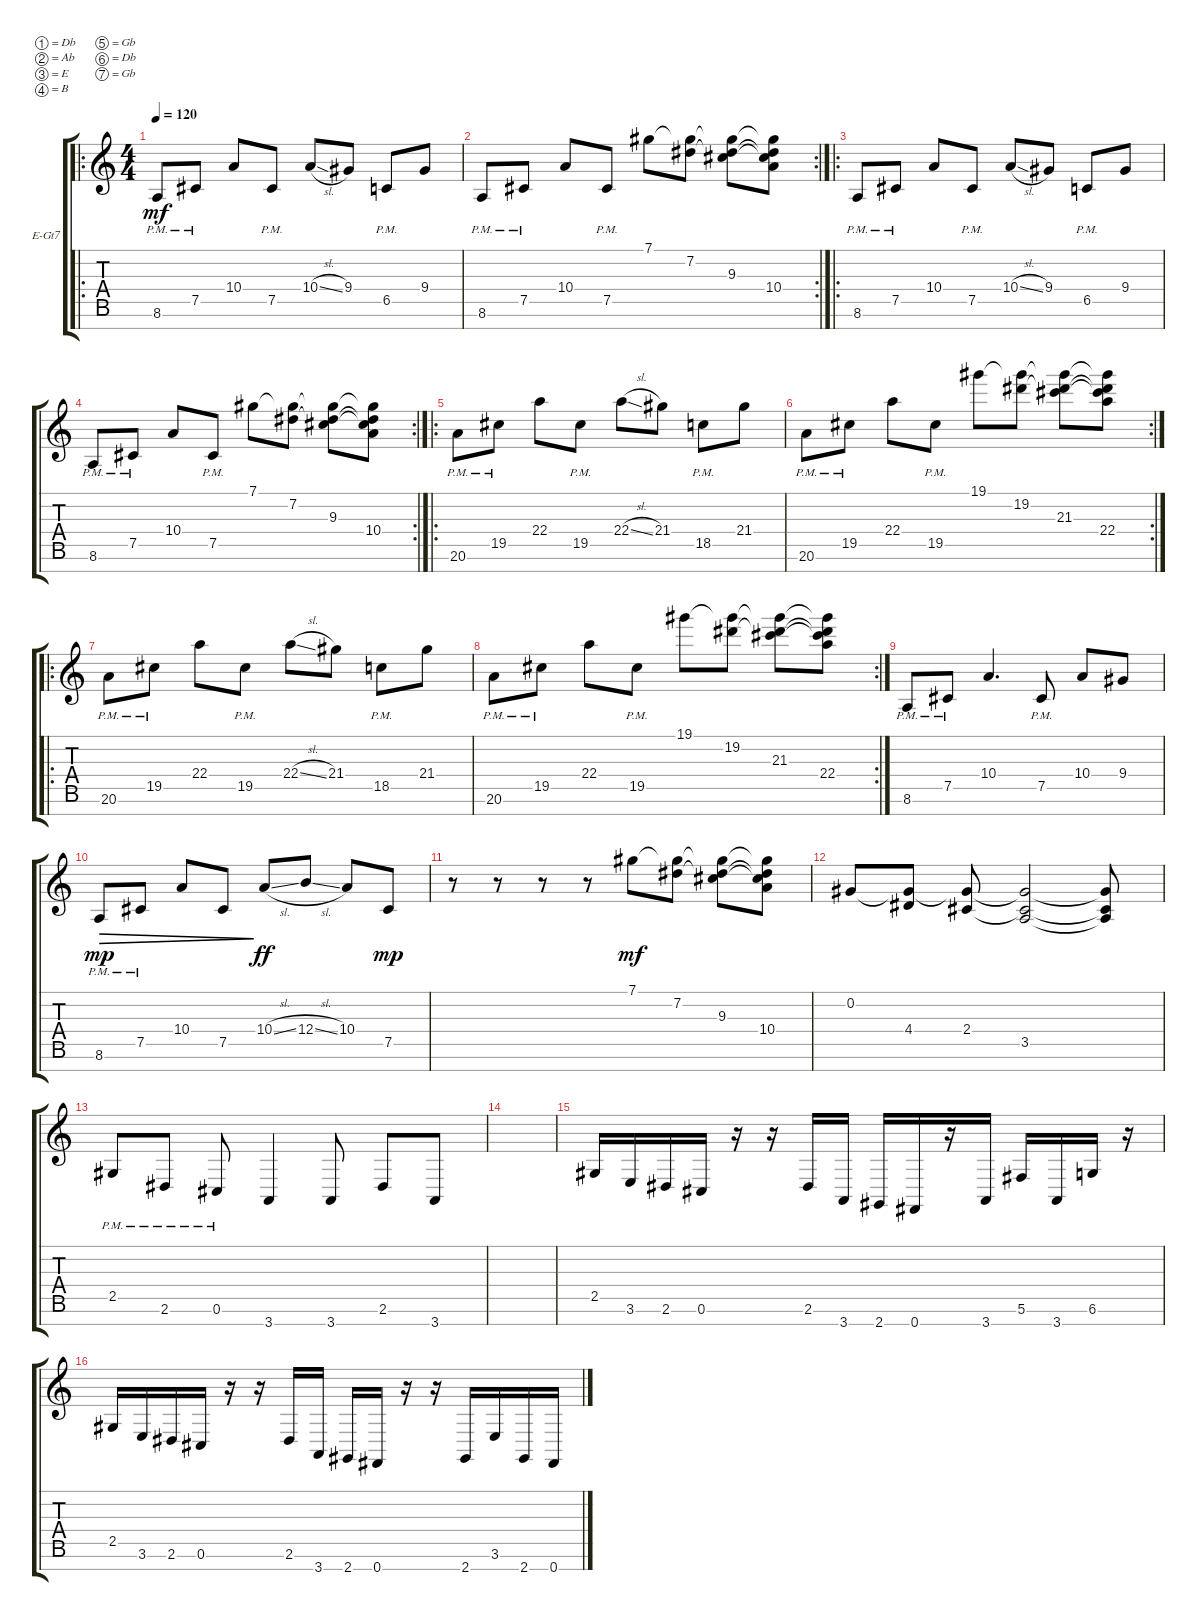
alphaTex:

\defaultSystemsLayout 4
\bracketExtendMode groupsimilarinstruments
\firstSystemTrackNameOrientation horizontal
\otherSystemsTrackNameOrientation horizontal
\track ("Electric Guitar" "E-Gt7") {instrument distortionguitar}
\staff {score tabs}
\tuning (Db4 Ab3 E3 B2 Gb2 Db2 Gb1)
\ro
\ts (4 4)
\tempo 120
\clef g2
\ks c
8.6{pm}.8{dy mf} 7.5{pm}.8 10.4.8 7.5{pm}.8 10.4{sl}.8 9.4.8 6.5{pm}.8 9.4.8 |
\rc 2
8.6{pm}.8 7.5{pm}.8 10.4.8 7.5{pm}.8 7.1.8 (7.2 7.1{t}).8 (9.3 7.1{t} 7.2{t}).8 (10.4 7.1{t} 7.2{t} 9.3{t}).8 |
\ro
8.6{pm}.8 7.5{pm}.8 10.4.8 7.5{pm}.8 10.4{sl}.8 9.4.8 6.5{pm}.8 9.4.8 |
\rc 2
8.6{pm}.8 7.5{pm}.8 10.4.8 7.5{pm}.8 7.1.8 (7.2 7.1{t}).8 (9.3 7.1{t} 7.2{t}).8 (10.4 7.1{t} 7.2{t} 9.3{t}).8 |
\ro
20.6{pm}.8 19.5{pm}.8 22.4.8 19.5{pm}.8 22.4{sl}.8 21.4.8 18.5{pm}.8 21.4.8 |
\rc 2
20.6{pm}.8 19.5{pm}.8 22.4.8 19.5{pm}.8 19.1.8 (19.1{t} 19.2).8 (19.1{t} 19.2{t} 21.3).8 (19.1{t} 19.2{t} 21.3{t} 22.4).8 |
\ro
20.6{pm}.8 19.5{pm}.8 22.4.8 19.5{pm}.8 22.4{sl}.8 21.4.8 18.5{pm}.8 21.4.8 |
\rc 2
20.6{pm}.8 19.5{pm}.8 22.4.8 19.5{pm}.8 19.1.8 (19.1{t} 19.2).8 (19.1{t} 19.2{t} 21.3).8 (19.1{t} 19.2{t} 21.3{t} 22.4).8 |
8.6{pm}.8 7.5{pm}.8 10.4.4{d} 7.5{pm}.8 10.4.8 9.4.8 |
8.6{pm}.8{dec dy mp} 7.5{pm}.8{dec} 10.4.8{dec} 7.5.8{dec} 10.4{sl}.8{dy ff} 12.4{sl}.8 10.4.8 7.5.8{dy mp} |
r.8 r.8 r.8 r.8 7.1.8{dy mf} (7.2 7.1{t}).8 (9.3 7.2{t} 7.1{t}).8 (10.4 9.3{t} 7.2{t} 7.1{t}).8 |
0.2.8 (4.4 0.2{t}).8 (2.4 0.2{t}).8 (3.5 0.2{t} 2.4{t}).2 (3.5{t} 2.4{t} 0.2{t}).8 |
2.5{pm}.8 2.6{pm}.8 0.6{pm}.8 3.7.4 3.7.8 2.6.8 3.7.8 |
|
2.5.16 3.6.16 2.6.16 0.6.16 r.16 r.16 2.6.16 3.7.16 2.7.16 0.7.16 r.16 3.7.16 5.6.16 3.7.16 6.6.16 r.16 |
2.5.16 3.6.16 2.6.16 0.6.16 r.16 r.16 2.6.16 3.7.16 2.7.16 0.7.16 r.16 r.16 2.7.16 3.6.16 2.7.16 0.7.16
